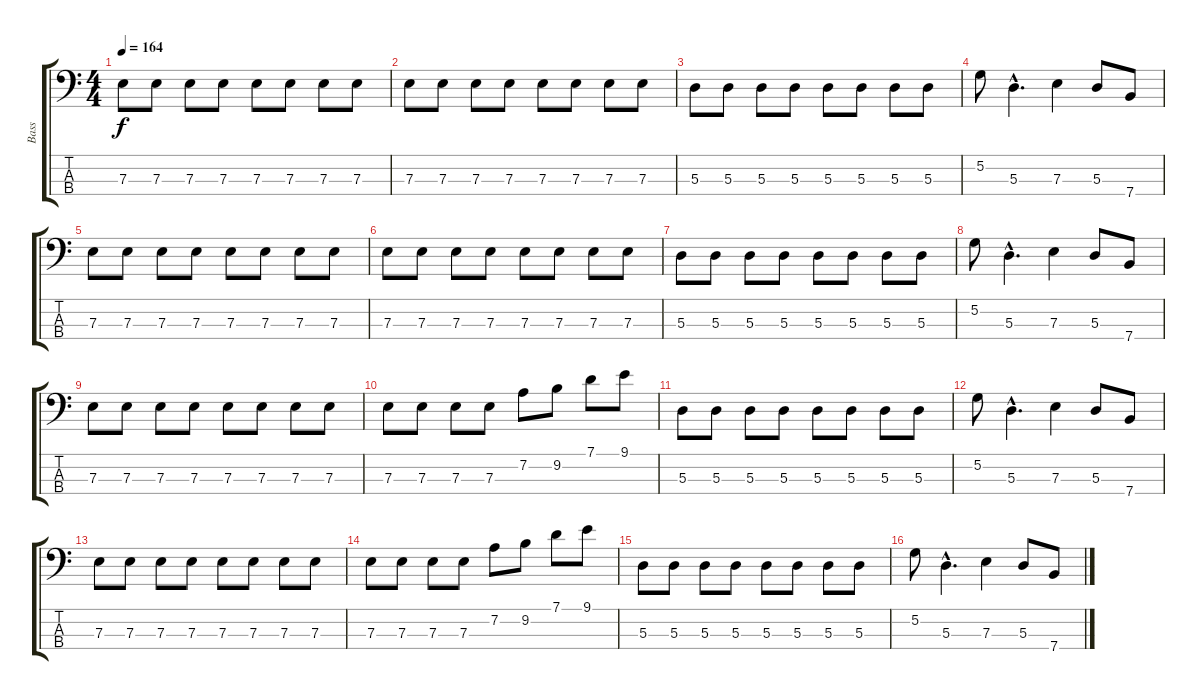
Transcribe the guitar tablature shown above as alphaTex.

\track ("Bass" "Bass") {instrument electricbassfinger}
\staff {score tabs}
\tuning (G2 D2 A1 E1) {hide}
\ts (4 4)
\tempo 164
\clef f4
\ks c
7.3.8{dy f} 7.3.8 7.3.8 7.3.8 7.3.8 7.3.8 7.3.8 7.3.8 |
7.3.8 7.3.8 7.3.8 7.3.8 7.3.8 7.3.8 7.3.8 7.3.8 |
5.3.8 5.3.8 5.3.8 5.3.8 5.3.8 5.3.8 5.3.8 5.3.8 |
5.2.8 5.3{hac}.4{d} 7.3.4 5.3.8 7.4.8 |
7.3.8 7.3.8 7.3.8 7.3.8 7.3.8 7.3.8 7.3.8 7.3.8 |
7.3.8 7.3.8 7.3.8 7.3.8 7.3.8 7.3.8 7.3.8 7.3.8 |
5.3.8 5.3.8 5.3.8 5.3.8 5.3.8 5.3.8 5.3.8 5.3.8 |
5.2.8 5.3{hac}.4{d} 7.3.4 5.3.8 7.4.8 |
7.3.8 7.3.8 7.3.8 7.3.8 7.3.8 7.3.8 7.3.8 7.3.8 |
7.3.8 7.3.8 7.3.8 7.3.8 7.2.8 9.2.8 7.1.8 9.1.8 |
5.3.8 5.3.8 5.3.8 5.3.8 5.3.8 5.3.8 5.3.8 5.3.8 |
5.2.8 5.3{hac}.4{d} 7.3.4 5.3.8 7.4.8 |
7.3.8 7.3.8 7.3.8 7.3.8 7.3.8 7.3.8 7.3.8 7.3.8 |
7.3.8 7.3.8 7.3.8 7.3.8 7.2.8 9.2.8 7.1.8 9.1.8 |
5.3.8 5.3.8 5.3.8 5.3.8 5.3.8 5.3.8 5.3.8 5.3.8 |
5.2.8 5.3{hac}.4{d} 7.3.4 5.3.8 7.4.8
